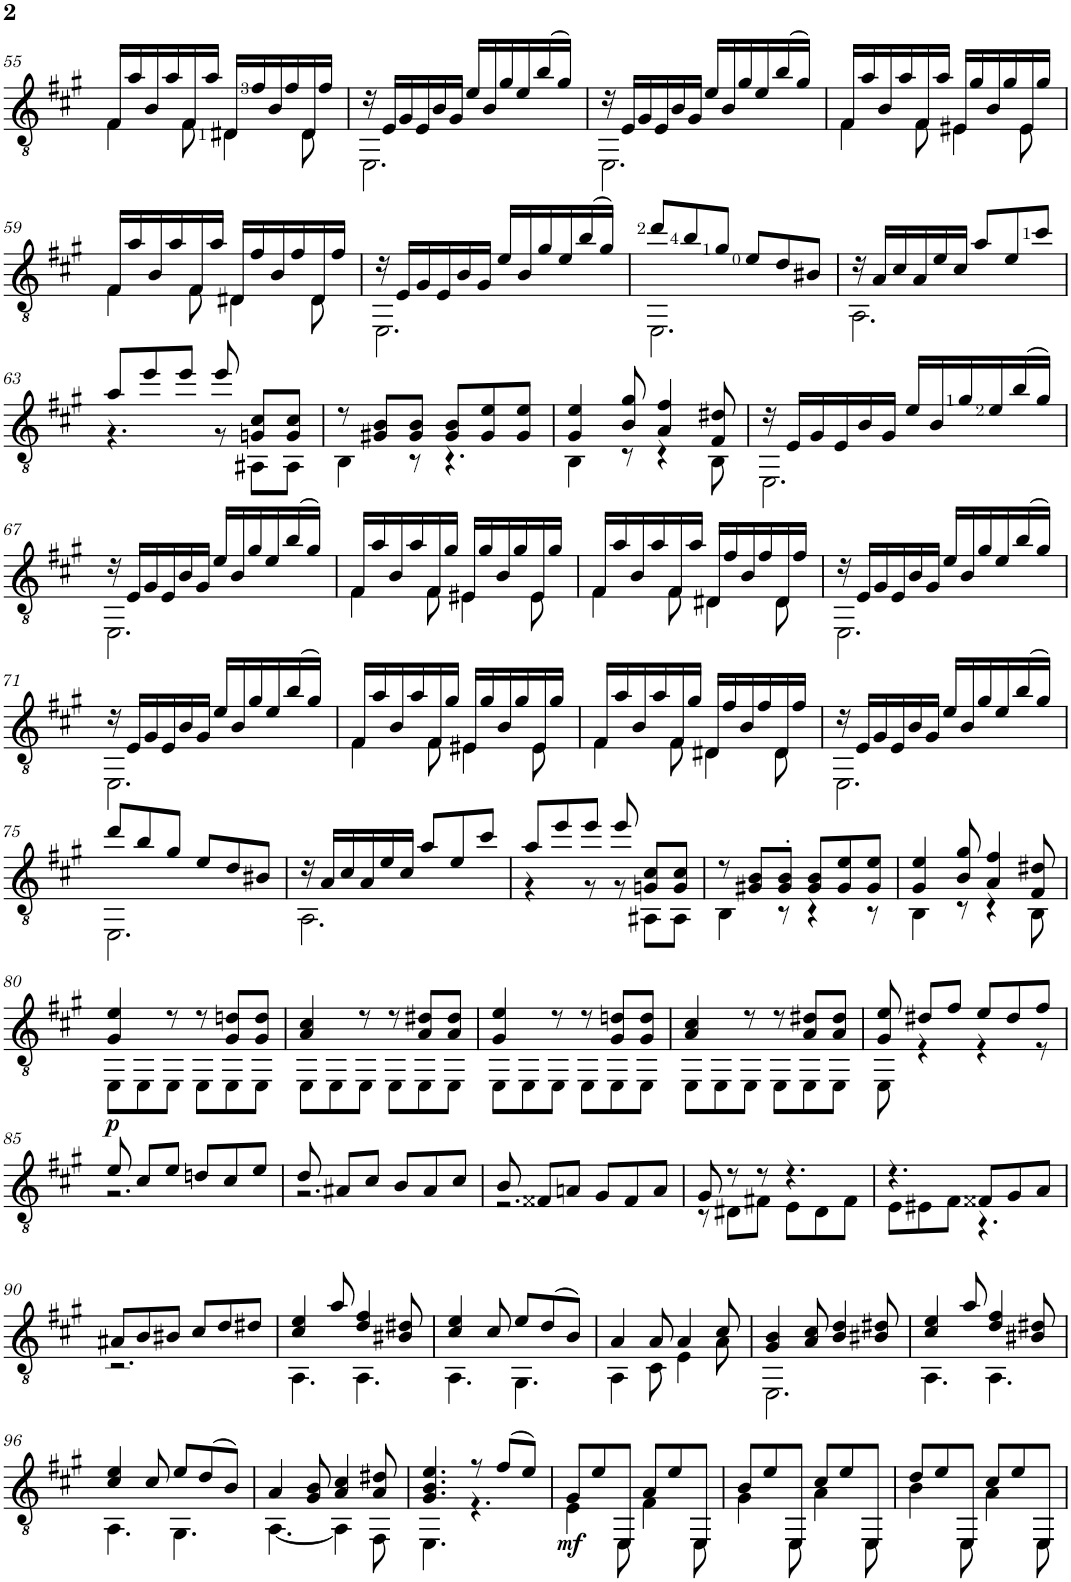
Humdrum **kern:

**kern	**dynam
*part1	*part1
*staff1	*staff1
*I"Classical Guitar	*
*I'Guit.	*
!!LO:PB:g=z
*clefGv2	*
*k[f#c#g#]	*
*A:	*
*M6/8	*
=55	=55
*^	*
16F#/LL	4F#\	.
16a/	.	.
16B/	.	.
16a/	.	.
16F#/	8F#\	.
16a/JJ	.	.
16D#X/LL	4D#\	.
16f#/	.	.
16B/	.	.
16f#/	.	.
16D#/	8D#\	.
16f#/JJ	.	.
=56	=56	=56
16r	2.EE\	.
16E/LL	.	.
16G#/	.	.
16E/	.	.
16B/	.	.
16G#/JJ	.	.
16e/LL	.	.
16B/	.	.
16g#/	.	.
16e/	.	.
(>16b/	.	.
16g#/JJ)	.	.
=57	=57	=57
16r	2.EE\	.
16E/LL	.	.
16G#/	.	.
16E/	.	.
16B/	.	.
16G#/JJ	.	.
16e/LL	.	.
16B/	.	.
16g#/	.	.
16e/	.	.
(>16b/	.	.
16g#/JJ)	.	.
=58	=58	=58
16F#/LL	4F#\	.
16a/	.	.
16B/	.	.
16a/	.	.
16F#/	8F#\	.
16a/JJ	.	.
16E#X/LL	4E#\	.
16g#/	.	.
16B/	.	.
16g#/	.	.
16E#/	8E#\	.
16g#/JJ	.	.
!!LO:LB:g=z	!!
=59	=59	=59
16F#/LL	4F#\	.
16a/	.	.
16B/	.	.
16a/	.	.
16F#/	8F#\	.
16a/JJ	.	.
16D#X/LL	4D#\	.
16f#/	.	.
16B/	.	.
16f#/	.	.
16D#/	8D#\	.
16f#/JJ	.	.
=60	=60	=60
16r	2.EE\	.
16E/LL	.	.
16G#/	.	.
16E/	.	.
16B/	.	.
16G#/JJ	.	.
16e/LL	.	.
16B/	.	.
16g#/	.	.
16e/	.	.
(>16b/	.	.
16g#/JJ)	.	.
=61	=61	=61
8dd/L	2.EE\	.
8b/	.	.
8g#/J	.	.
8e/L	.	.
8d/	.	.
8B#X/J	.	.
=62	=62	=62
16r	2.AA\	.
16A/LL	.	.
16c#/	.	.
16A/	.	.
16e/	.	.
16c#/JJ	.	.
8a/L	.	.
8e/	.	.
8cc#/J	.	.
!!LO:LB:g=z	!!
=63	=63	=63
8a/L	4.r	.
8ee/	.	.
8ee/J	.	.
8ee/	8r	.
8Gn/ 8c#/L	8AA#X\L	.
8G/ 8c#/J	8AA#\J	.
=64	=64	=64
8r	4BB\	.
8G#X/ 8B/L	.	.
8G#/ 8B/J	8r	.
8G#/ 8B/L	4.r	.
8G#/ 8e/	.	.
8G#/ 8e/J	.	.
=65	=65	=65
4G#/ 4e/	4BB\	.
8B/ 8g#/	8r	.
4A/ 4f#/	4r	.
8F#/ 8d#X/	8BB\	.
=66	=66	=66
16r	2.EE\	.
16E/LL	.	.
16G#/	.	.
16E/	.	.
16B/	.	.
16G#/JJ	.	.
16e/LL	.	.
16B/	.	.
16g#/	.	.
16e/	.	.
(>16b/	.	.
16g#/JJ)	.	.
!!LO:LB:g=z	!!
=67	=67	=67
16r	2.EE\	.
16E/LL	.	.
16G#/	.	.
16E/	.	.
16B/	.	.
16G#/JJ	.	.
16e/LL	.	.
16B/	.	.
16g#/	.	.
16e/	.	.
(>16b/	.	.
16g#/JJ)	.	.
=68	=68	=68
16F#/LL	4F#\	.
16a/	.	.
16B/	.	.
16a/	.	.
16F#/	8F#\	.
16g#/JJ	.	.
16E#X/LL	4E#\	.
16g#/	.	.
16B/	.	.
16g#/	.	.
16E#/	8E#\	.
16g#/JJ	.	.
=69	=69	=69
16F#/LL	4F#\	.
16a/	.	.
16B/	.	.
16a/	.	.
16F#/	8F#\	.
16a/JJ	.	.
16D#X/LL	4D#\	.
16f#/	.	.
16B/	.	.
16f#/	.	.
16D#/	8D#\	.
16f#/JJ	.	.
=70	=70	=70
16r	2.EE\	.
16E/LL	.	.
16G#/	.	.
16E/	.	.
16B/	.	.
16G#/JJ	.	.
16e/LL	.	.
16B/	.	.
16g#/	.	.
16e/	.	.
(>16b/	.	.
16g#/JJ)	.	.
!!LO:LB:g=z	!!
=71	=71	=71
16r	2.EE\	.
16E/LL	.	.
16G#/	.	.
16E/	.	.
16B/	.	.
16G#/JJ	.	.
16e/LL	.	.
16B/	.	.
16g#/	.	.
16e/	.	.
(>16b/	.	.
16g#/JJ)	.	.
=72	=72	=72
16F#/LL	4F#\	.
16a/	.	.
16B/	.	.
16a/	.	.
16F#/	8F#\	.
16g#/JJ	.	.
16E#X/LL	4E#\	.
16g#/	.	.
16B/	.	.
16g#/	.	.
16E#/	8E#\	.
16g#/JJ	.	.
=73	=73	=73
16F#/LL	4F#\	.
16a/	.	.
16B/	.	.
16a/	.	.
16F#/	8F#\	.
16g#/JJ	.	.
16D#X/LL	4D#\	.
16f#/	.	.
16B/	.	.
16f#/	.	.
16D#/	8D#\	.
16f#/JJ	.	.
=74	=74	=74
16r	2.EE\	.
16E/LL	.	.
16G#/	.	.
16E/	.	.
16B/	.	.
16G#/JJ	.	.
16e/LL	.	.
16B/	.	.
16g#/	.	.
16e/	.	.
(>16b/	.	.
16g#/JJ)	.	.
!!LO:LB:g=z	!!
=75	=75	=75
8dd/L	2.EE\	.
8b/	.	.
8g#/J	.	.
8e/L	.	.
8d/	.	.
8B#X/J	.	.
=76	=76	=76
16r	2.AA\	.
16A/LL	.	.
16c#/	.	.
16A/	.	.
16e/	.	.
16c#/JJ	.	.
8a/L	.	.
8e/	.	.
8cc#/J	.	.
=77	=77	=77
8a/L	4r	.
8ee/	.	.
8ee/J	8r	.
8ee/	8r	.
8Gn/ 8c#/L	8AA#X\L	.
8G/ 8c#/J	8AA#\J	.
=78	=78	=78
8r	4BB\	.
8G#X/ 8B/L	.	.
8G#/' 8B/'J	8r	.
8G#/ 8B/L	4r	.
8G#/ 8e/	.	.
8G#/ 8e/J	8r	.
=79	=79	=79
4G#/ 4e/	4BB\	.
8B/ 8g#/	8r	.
4A/ 4f#/	4r	.
8F#/ 8d#X/	8BB\	.
!!LO:LB:g=z	!!
=80	=80	=80
!	!	!LO:DY:b
4G#/ 4e/	8EE\L	p
.	8EE\	.
8r	8EE\J	.
8r	8EE\L	.
8G#/ 8dn/L	8EE\	.
8G#/ 8d/J	8EE\J	.
=81	=81	=81
4A/ 4c#/	8EE\L	.
.	8EE\	.
8r	8EE\J	.
8r	8EE\L	.
8A/ 8d#X/L	8EE\	.
8A/ 8d#/J	8EE\J	.
=82	=82	=82
4G#/ 4e/	8EE\L	.
.	8EE\	.
8r	8EE\J	.
8r	8EE\L	.
8G#/ 8dn/L	8EE\	.
8G#/ 8d/J	8EE\J	.
=83	=83	=83
4A/ 4c#/	8EE\L	.
.	8EE\	.
8r	8EE\J	.
8r	8EE\L	.
8A/ 8d#X/L	8EE\	.
8A/ 8d#/J	8EE\J	.
=84	=84	=84
8G#/ 8e/	8EE\	.
8d#X/L	4r	.
8f#/J	.	.
8e/L	4r	.
8d#/	.	.
8f#/J	8r	.
!!LO:LB:g=z	!!
=85	=85	=85
8e/	2.r	.
8c#/L	.	.
8e/J	.	.
8dn/L	.	.
8c#/	.	.
8e/J	.	.
=86	=86	=86
8d/	2.r	.
8A#X/L	.	.
8c#/J	.	.
8B/L	.	.
8A#/	.	.
8c#/J	.	.
=87	=87	=87
8B/	2.r	.
8F##X/L	.	.
8An/J	.	.
8G#/L	.	.
8F##/	.	.
8A/J	.	.
=88	=88	=88
8G#/	8r	.
8r	8D#X\L	.
8r	8F#X\J	.
4.r	8E\L	.
.	8D#\	.
.	8F#\J	.
=89	=89	=89
4.r	8E\L	.
.	8E#X\	.
.	8F#\J	.
8F##X/L	4.r	.
8G#/	.	.
8A/J	.	.
!!LO:LB:g=z	!!
=90	=90	=90
8A#X/L	2.r	.
8B/	.	.
8B#X/J	.	.
8c#/L	.	.
8d/	.	.
8d#X/J	.	.
=91	=91	=91
4c#/ 4e/	4.AA\	.
8a/	.	.
4d/ 4f#/	4.AA\	.
8B#X/ 8d#X/	.	.
=92	=92	=92
4c#/ 4e/	4.AA\	.
8c#/	.	.
8e/L	4.GG#\	.
(>8d/	.	.
8B/J)	.	.
=93	=93	=93
4A/	4AA\	.
8A/	8C#\	.
4A/	4E\	.
8c#/	8A\	.
=94	=94	=94
4G#/ 4B/	2.EE\	.
8A/ 8c#/	.	.
4B/ 4d/	.	.
8B#X/ 8d#X/	.	.
=95	=95	=95
4c#/ 4e/	4.AA\	.
8a/	.	.
4d/ 4f#/	4.AA\	.
8B#X/ 8d#X/	.	.
!!LO:LB:g=z	!!
=96	=96	=96
4c#/ 4e/	4.AA\	.
8c#/	.	.
8e/L	4.GG#\	.
(>8d/	.	.
8B/J)	.	.
=97	=97	=97
4A/	[4.AA\	.
8G#/ 8B/	.	.
4A/ 4c#/	4AA\]	.
8A/ 8d#X/	8FF#\	.
=98	=98	=98
4.G#/ 4.B/ 4.e/	4.EE\	.
8r	4.r	.
(>8f#/L	.	.
8e/J)	.	.
=99	=99	=99
!	!	!LO:DY:b
8G#/L	4E\	mf
8e/	.	.
8EE/J	8EE\	.
8A/L	4F#\	.
8e/	.	.
8EE/J	8EE\	.
=100	=100	=100
8B/L	4G#\	.
8e/	.	.
8EE/J	8EE\	.
8c#/L	4A\	.
8e/	.	.
8EE/J	8EE\	.
=101	=101	=101
8d/L	4B\	.
8e/	.	.
8EE/J	8EE\	.
8c#/L	4A\	.
8e/	.	.
8EE/J	8EE\	.
*v	*v	*
=	=
*-	*-
